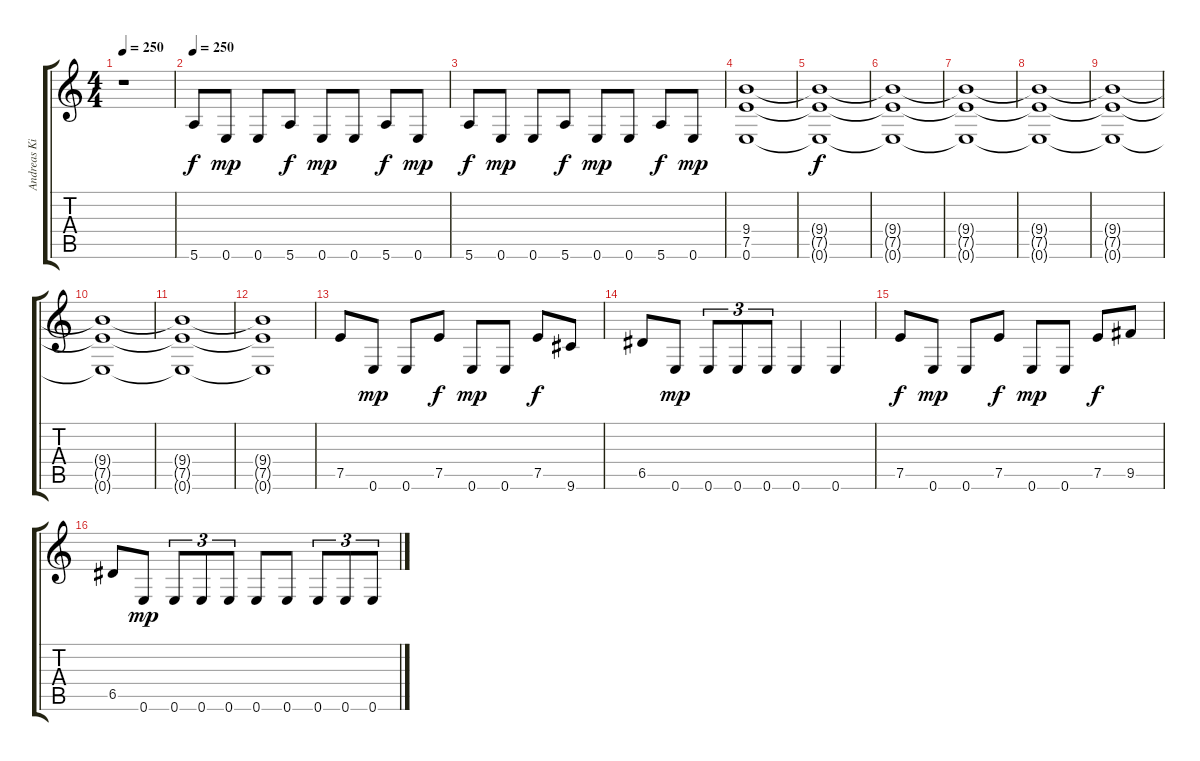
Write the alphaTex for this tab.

\track ("Andreas Kisser" "Andreas Ki") {instrument overdrivenguitar}
\staff {score tabs}
\tuning (E4 B3 G3 D3 A2 E2) {hide}
\ts (4 4)
\tempo 250
\clef g2
\ks c
r.1{dy f instrument overdrivenguitar} |
\tempo 250
5.6.8 0.6.8{dy mp} 0.6.8 5.6.8{dy f} 0.6.8{dy mp} 0.6.8 5.6.8{dy f} 0.6.8{dy mp} |
5.6.8{dy f} 0.6.8{dy mp} 0.6.8 5.6.8{dy f} 0.6.8{dy mp} 0.6.8 5.6.8{dy f} 0.6.8{dy mp} |
(9.4 7.5 0.6).1 |
(9.4{t} 7.5{t} 0.6{t}).1{dy f} |
(9.4{t} 7.5{t} 0.6{t}).1 |
(9.4{t} 7.5{t} 0.6{t}).1 |
(9.4{t} 7.5{t} 0.6{t}).1 |
(9.4{t} 7.5{t} 0.6{t}).1 |
(9.4{t} 7.5{t} 0.6{t}).1 |
(9.4{t} 7.5{t} 0.6{t}).1 |
(9.4{t} 7.5{t} 0.6{t}).1 |
7.5.8 0.6.8{dy mp} 0.6.8 7.5.8{dy f} 0.6.8{dy mp} 0.6.8 7.5.8{dy f} 9.6.8 |
6.5.8 0.6.8{dy mp} 0.6.8{tu (3 2)} 0.6.8{tu (3 2)} 0.6.8{tu (3 2)} 0.6.4 0.6.4 |
7.5.8{dy f} 0.6.8{dy mp} 0.6.8 7.5.8{dy f} 0.6.8{dy mp} 0.6.8 7.5.8{dy f} 9.5.8 |
6.5.8 0.6.8{dy mp} 0.6.8{tu (3 2)} 0.6.8{tu (3 2)} 0.6.8{tu (3 2)} 0.6.8 0.6.8 0.6.8{tu (3 2)} 0.6.8{tu (3 2)} 0.6.8{tu (3 2)}
